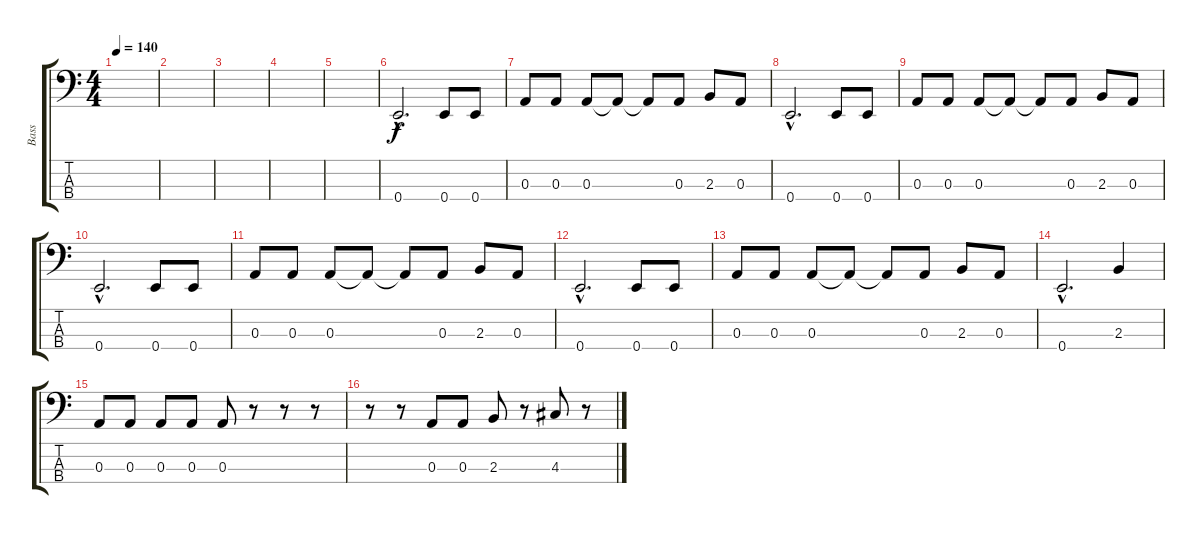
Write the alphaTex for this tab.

\track ("Bass" "Bass") {instrument electricbasspick}
\staff {score tabs}
\tuning (G2 D2 A1 E1) {hide}
\ts (4 4)
\tempo 140
\clef f4
\ks c
|
|
|
|
|
0.4{hac}.2{d} 0.4.8 0.4.8 |
0.3.8 0.3.8 0.3.8 0.3{t}.8 0.3{t}.8 0.3.8 2.3.8 0.3.8 |
0.4{hac}.2{d} 0.4.8 0.4.8 |
0.3.8 0.3.8 0.3.8 0.3{t}.8 0.3{t}.8 0.3.8 2.3.8 0.3.8 |
0.4{hac}.2{d} 0.4.8 0.4.8 |
0.3.8 0.3.8 0.3.8 0.3{t}.8 0.3{t}.8 0.3.8 2.3.8 0.3.8 |
0.4{hac}.2{d} 0.4.8 0.4.8 |
0.3.8 0.3.8 0.3.8 0.3{t}.8 0.3{t}.8 0.3.8 2.3.8 0.3.8 |
0.4{hac}.2{d} 2.3.4 |
0.3.8 0.3.8 0.3.8 0.3.8 0.3.8 r.8 r.8 r.8 |
r.8 r.8 0.3.8 0.3.8 2.3.8 r.8 4.3.8 r.8
